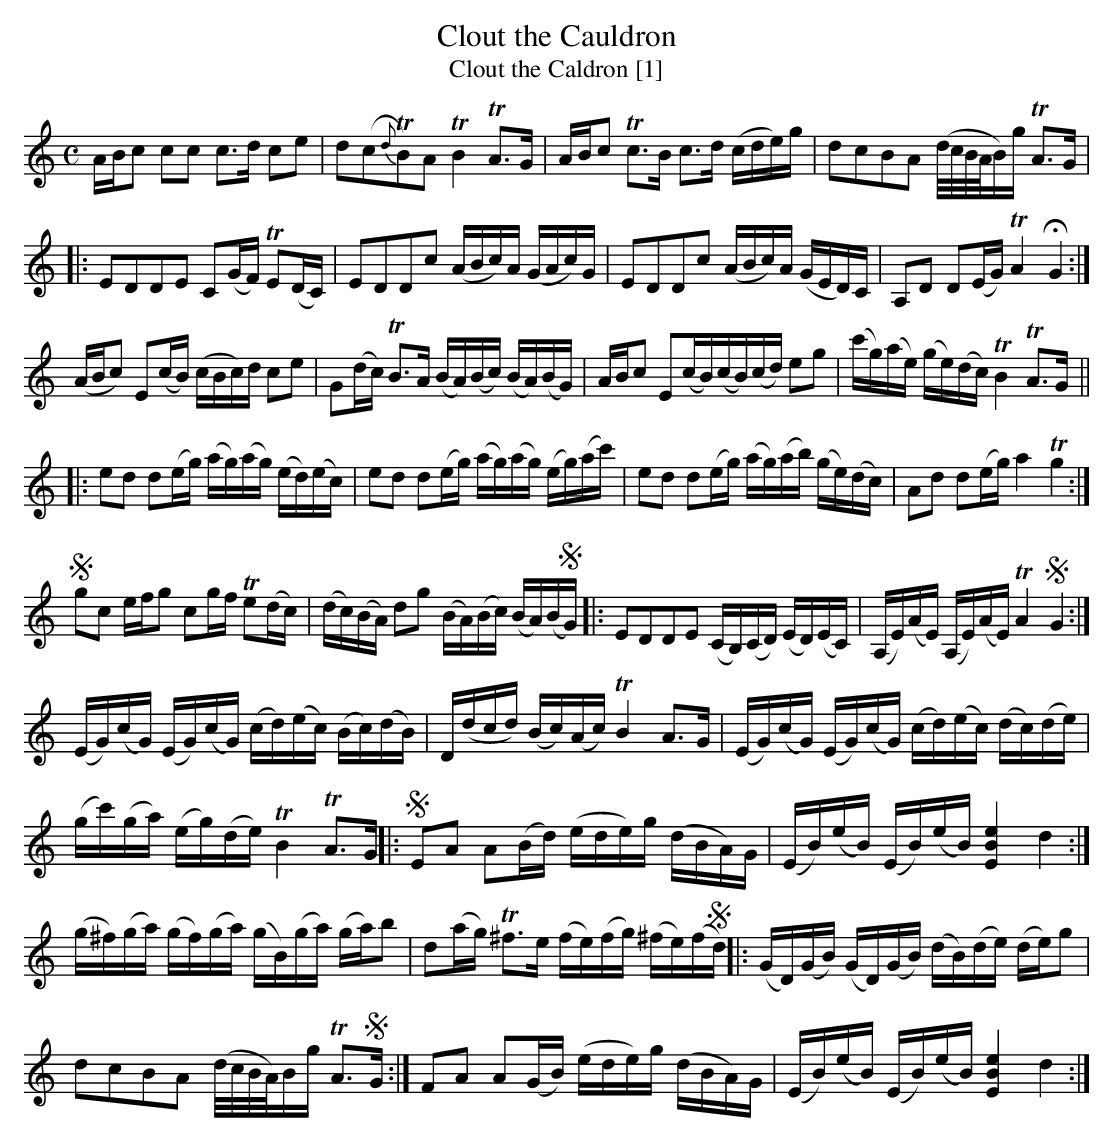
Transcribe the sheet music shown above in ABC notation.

X:1
T:Clout the Cauldron
T:Clout the Caldron [1]
M:C
L:1/8
K:C
A/B/c cc c>d ce|d(c{d}TB)A TB2 TA>G|A/B/c Tc>B c>d (c/d/e/)g/|dcBA (d/4c/4B/4A/4/B/)g/ TA>G|
|:EDDE C(G/F/) TE(D/C/)|EDDc (A/B/c/)A/ (G/A/c/)G/|EDDc (A/B/c/)A/ (G/E/D/)C/|A,D D(E/G/) TA2!fermata!G2:|
(A/B/c) E(c/B/) (c/B/c/)d/ ce|G(d/c/) TB>A (B/A/)(B/c/) (B/A/)(B/G/)|A/B/c E(c/B/)(c/B/)(c/d/) eg|(c'/g/)(a/e/) (g/e/)(d/c/) TB2 TA>G||
|:ed d(e/g/) (a/g/)(a/g/) (e/d/)(e/c/)|ed d(e/g/) (a/g/)(a/g/) (e/g/)(a/c'/)|ed d(e/g/) (a/g/)(a/b/) (g/e/)(d/c/)|Ad d(e/g/) a2 Tg2:|
Sgc e/f/g cg/f/ Te(d/c/)|(d/c/)(B/A/) dg (B/A/)(B/c/) (B/A/)(B/SG/)|:EDDE (C/B,/)(C/D/) (E/D/)(E/C/)|(A,/E/)(A/E/) (A,/E/)(A/E/) TA2 SG2:|
(E/G/)(c/G/) (E/G/)(c/G/) (c/d/)(e/c/) (B/c/)(d/B/)|D/(d/c/d/) (B/c/)(A/c/) TB2 A>G|(E/G/)(c/G/) (E/G/)(c/G/) (c/d/)(e/c/) (d/c/)(d/e/)|
(g/c'/)(g/a/) (e/g/)(d/e/) TB2 TA>G||:S EA A(B/d/) (e/d/e/)g/ (d/B/A/)G/|(E/B/)(e/B/) (E/B/)(e/B/) [E2B2e2]d2:|
(g/^f/)(g/a/) (g/f/)(g/a/) (g/B/)(g/a/) (g/a/)b|d(a/g/) T^f>e (f/e/)(f/g/) (^f/e/)(f/Sd/)||:(G/D/)(G/B/) (G/D/)(G/B/) (d/B/)(d/e/) (d/e/)g|
dcBA (d/4c/4B/4A/4)B/g/ TA>SG:|FA A(G/B/) (e/d/e/)g/ (d/B/A/)G/|(E/B/)(e/B/) (E/B/)(e/B/) [E2B2e2]d2:|]
